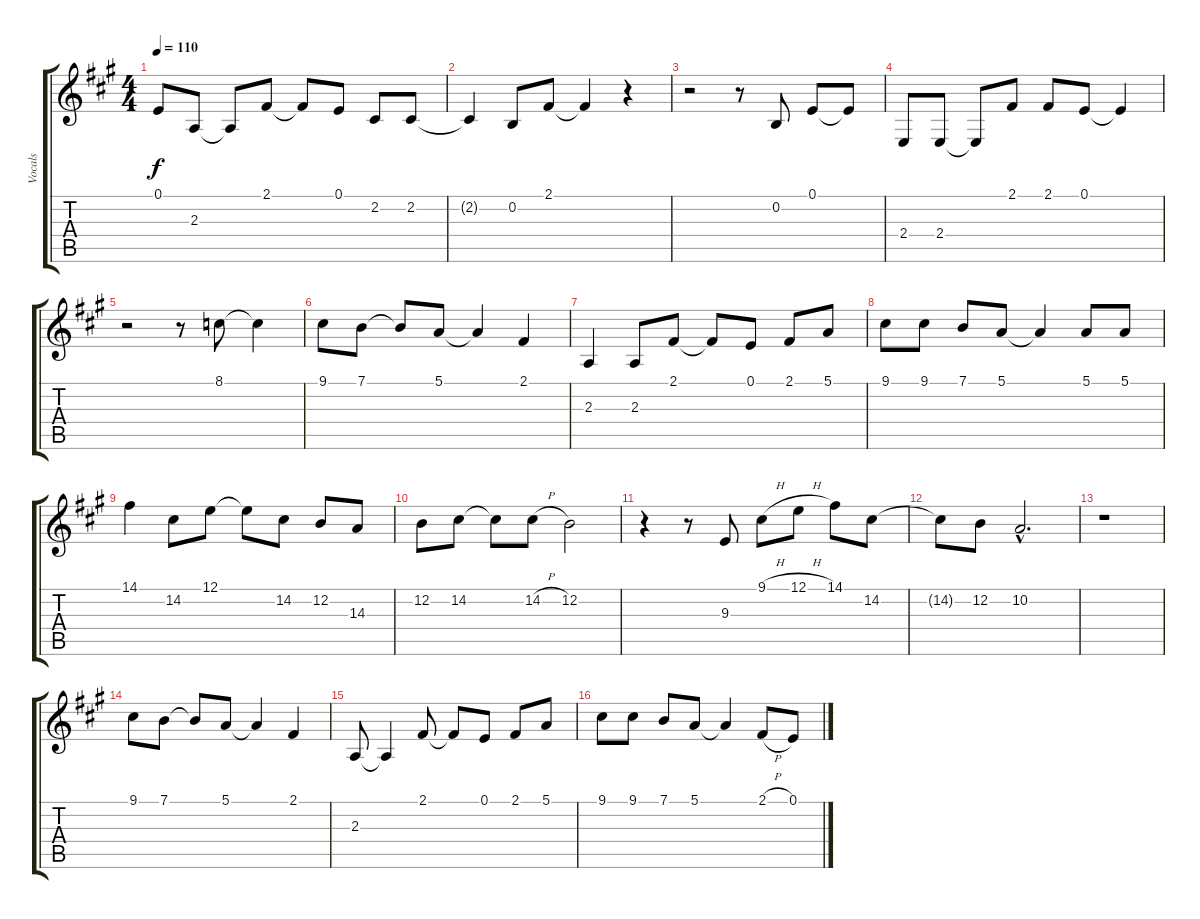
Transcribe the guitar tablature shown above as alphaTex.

\track ("Vocals" "Vocals") {instrument clarinet}
\staff {score tabs}
\tuning (E4 B3 G3 D3 A2 E2) {hide}
\ts (4 4)
\tempo 110
\clef g2
\ks a
0.1.8{dy f} 2.3.8 2.3{t}.8 2.1.8 2.1{t}.8 0.1.8 2.2.8 2.2.8 |
2.2{t}.4 0.2.8 2.1.8 2.1{t}.4 r.4 |
r.2 r.8 0.2.8 0.1.8 0.1{t}.8 |
2.4.8 2.4.8 2.4{t}.8 2.1.8 2.1.8 0.1.8 0.1{t}.4 |
r.2 r.8 8.1.8 8.1{t}.4 |
9.1.8 7.1.8 7.1{t}.8 5.1.8 5.1{t}.4 2.1.4 |
2.3.4 2.3.8 2.1.8 2.1{t}.8 0.1.8 2.1.8 5.1.8 |
9.1.8 9.1.8 7.1.8 5.1.8 5.1{t}.4 5.1.8 5.1.8 |
14.1.4 14.2.8 12.1.8 12.1{t}.8 14.2.8 12.2.8 14.3.8 |
12.2.8 14.2.8 14.2{t}.8 14.2{h}.8 12.2.2 |
r.4 r.8 9.3.8 9.1{h}.8 12.1{h}.8 14.1.8 14.2.8 |
14.2{t}.8 12.2.8 10.2{hac}.2{d} |
r.1 |
9.1.8 7.1.8 7.1{t}.8 5.1.8 5.1{t}.4 2.1.4 |
2.3.8 2.3{t}.4 2.1.8 2.1{t}.8 0.1.8 2.1.8 5.1.8 |
9.1.8 9.1.8 7.1.8 5.1.8 5.1{t}.4 2.1{h}.8 0.1.8
